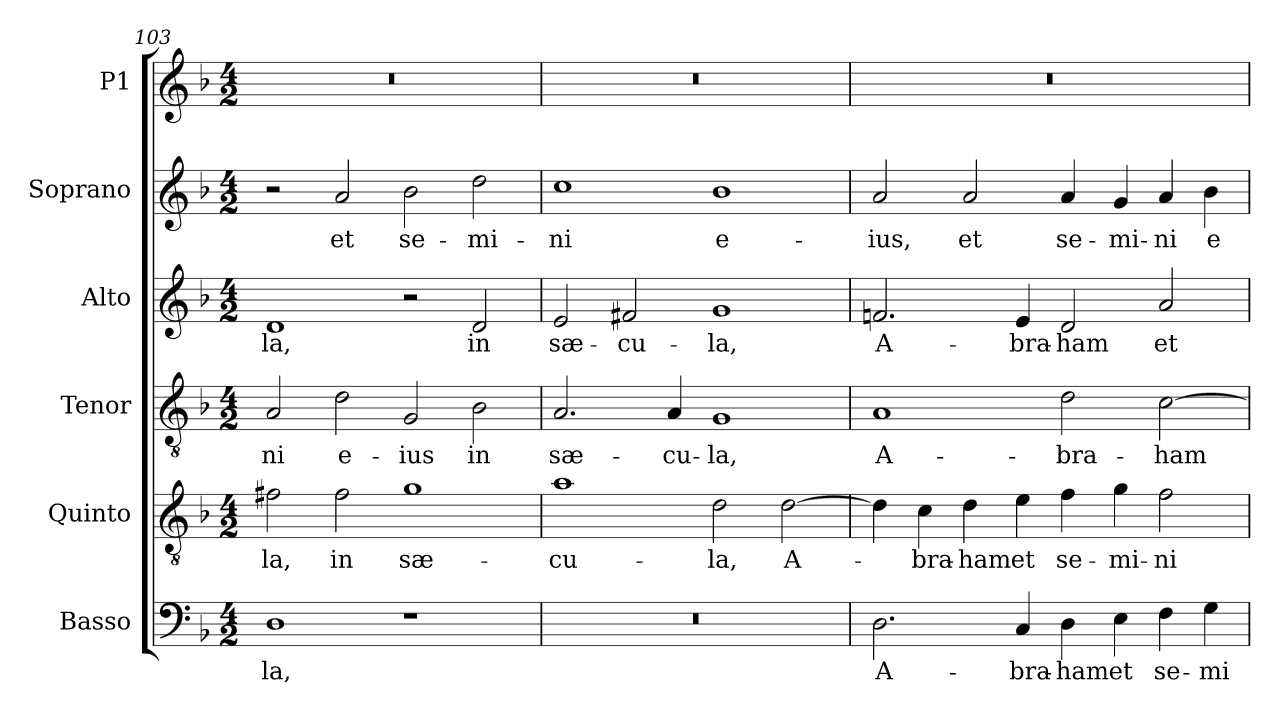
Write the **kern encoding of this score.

**kern	**text	**kern	**text	**kern	**text	**kern	**text	**kern	**text	**kern
*part6	*part6	*part5	*part5	*part4	*part4	*part3	*part3	*part2	*part2	*part1
*staff6	*staff6	*staff5	*staff5	*staff4	*staff4	*staff3	*staff3	*staff2	*staff2	*staff1
*I"Basso	*	*I"Quinto	*	*I"Tenor	*	*I"Alto	*	*I"Soprano	*	*I"P1
*I'B.	*	*I'Q.	*	*I'T.	*	*I'A.	*	*I'S.	*	*
*clefF4	*	*clefGv2	*	*clefGv2	*	*clefG2	*	*clefG2	*	*clefG2
*	*	*ITrd7c12	*	*ITrd7c12	*	*	*	*	*	*
*k[b-]	*	*k[b-]	*	*k[b-]	*	*k[b-]	*	*k[b-]	*	*k[b-]
*F:	*	*F:	*	*F:	*	*F:	*	*F:	*	*F:
*M4/2	*	*M4/2	*	*M4/2	*	*M4/2	*	*M4/2	*	*M4/2
=103	=103	=103	=103	=103	=103	=103	=103	=103	=103	=103
!	!LO:LY:b:color=#000000	!	!	!	!	!	!	!	!	!
!	!	!	!LO:LY:b:color=#000000	!	!	!	!	!	!	!
!	!	!	!	!	!LO:LY:b:color=#000000	!	!	!	!	!
!	!	!	!	!	!	!	!LO:LY:b:color=#000000	!	!	!LO:N:vis=1
1Di	-la,	2F#Xi\	-la,	2AAi/	-ni	1di	-la,	2r	.	0r
!	!	!	!LO:LY:b:color=#000000	!	!	!	!	!	!	!
!	!	!	!	!	!LO:LY:b:color=#000000	!	!	!	!	!
!	!	!	!	!	!	!	!	!	!LO:LY:b:color=#000000	!
.	.	2F#i\	in	2Di\	e-	.	.	2ai/	et	.
!	!	!	!LO:LY:b:color=#000000	!	!	!	!	!	!	!
!	!	!	!	!	!LO:LY:b:color=#000000	!	!	!	!	!
!	!	!	!	!	!	!	!	!	!LO:LY:b:color=#000000	!
1r	.	1Gi	sæ-	2GGi/	-ius	2r	.	2b-i\	se-	.
!	!	!	!	!	!LO:LY:b:color=#000000	!	!	!	!	!
!	!	!	!	!	!	!	!LO:LY:b:color=#000000	!	!	!
!	!	!	!	!	!	!	!	!	!LO:LY:b:color=#000000	!
.	.	.	.	2BB-i\	in	2di/	in	2ddi\	-mi-	.
=104	=104	=104	=104	=104	=104	=104	=104	=104	=104	=104
!LO:N:vis=1	!	!	!	!	!	!	!	!	!	!
!	!	!	!LO:LY:b:color=#000000	!	!	!	!	!	!	!
!	!	!	!	!	!LO:LY:b:color=#000000	!	!	!	!	!
!	!	!	!	!	!	!	!LO:LY:b:color=#000000	!	!	!
!	!	!	!	!	!	!	!	!	!LO:LY:b:color=#000000	!LO:N:vis=1
0r	.	1Ai	-cu-	2.AAi/	sæ-	2ei/	sæ-	1cci	-ni	0r
!	!	!	!	!	!	!	!LO:LY:b:color=#000000	!	!	!
.	.	.	.	.	.	2f#Xi/	-cu-	.	.	.
!	!	!	!	!	!LO:LY:b:color=#000000	!	!	!	!	!
.	.	.	.	4AAi/	-cu-	.	.	.	.	.
!	!	!	!LO:LY:b:color=#000000	!	!	!	!	!	!	!
!	!	!	!	!	!LO:LY:b:color=#000000	!	!	!	!	!
!	!	!	!	!	!	!	!LO:LY:b:color=#000000	!	!	!
!	!	!	!	!	!	!	!	!	!LO:LY:b:color=#000000	!
.	.	2Di\	-la,	1GGi	-la,	1gi	-la,	1b-i	e-	.
!	!	!	!LO:LY:b:color=#000000	!	!	!	!	!	!	!
.	.	[2Di\	A-	.	.	.	.	.	.	.
!!LO:LB:g=z
=105	=105	=105	=105	=105	=105	=105	=105	=105	=105	=105
!	!LO:LY:b:color=#000000	!	!	!	!	!	!	!	!	!
!	!	!	!	!	!LO:LY:b:color=#000000	!	!	!	!	!
!	!	!	!	!	!	!	!LO:LY:b:color=#000000	!	!	!
!	!	!	!	!	!	!	!	!	!LO:LY:b:color=#000000	!LO:N:vis=1
2.Di\	A-	4Di\]	.	1AAi	A-	2.fni/	A-	2ai/	-ius,	0r
!	!	!	!LO:LY:b:color=#000000	!	!	!	!	!	!	!
.	.	4Ci\	-bra-	.	.	.	.	.	.	.
!	!	!	!LO:LY:b:color=#000000	!	!	!	!	!	!	!
!	!	!	!	!	!	!	!	!	!LO:LY:b:color=#000000	!
.	.	4Di\	-ham	.	.	.	.	2ai/	et	.
!	!LO:LY:b:color=#000000	!	!	!	!	!	!	!	!	!
!	!	!	!LO:LY:b:color=#000000	!	!	!	!	!	!	!
!	!	!	!	!	!	!	!LO:LY:b:color=#000000	!	!	!
4Ci/	-bra-	4Ei\	et	.	.	4ei/	-bra-	.	.	.
!	!LO:LY:b:color=#000000	!	!	!	!	!	!	!	!	!
!	!	!	!LO:LY:b:color=#000000	!	!	!	!	!	!	!
!	!	!	!	!	!LO:LY:b:color=#000000	!	!	!	!	!
!	!	!	!	!	!	!	!LO:LY:b:color=#000000	!	!	!
!	!	!	!	!	!	!	!	!	!LO:LY:b:color=#000000	!
4Di\	-ham	4Fi\	se-	2Di\	-bra-	2di/	-ham	4ai/	se-	.
!	!LO:LY:b:color=#000000	!	!	!	!	!	!	!	!	!
!	!	!	!LO:LY:b:color=#000000	!	!	!	!	!	!	!
!	!	!	!	!	!	!	!	!	!LO:LY:b:color=#000000	!
4Ei\	et	4Gi\	-mi-	.	.	.	.	4gi/	-mi-	.
!	!LO:LY:b:color=#000000	!	!	!	!	!	!	!	!	!
!	!	!	!LO:LY:b:color=#000000	!	!	!	!	!	!	!
!	!	!	!	!	!LO:LY:b:color=#000000	!	!	!	!	!
!	!	!	!	!	!	!	!LO:LY:b:color=#000000	!	!	!
!	!	!	!	!	!	!	!	!	!LO:LY:b:color=#000000	!
4Fi\	se-	2Fi\	-ni	[2Ci\	-ham	2ai/	et	4ai/	-ni	.
!	!LO:LY:b:color=#000000	!	!	!	!	!	!	!	!	!
!	!	!	!	!	!	!	!	!	!LO:LY:b:color=#000000	!
4Gi\	-mi-	.	.	.	.	.	.	4b-i\	e-	.
=	=	=	=	=	=	=	=	=	=	=
*-	*-	*-	*-	*-	*-	*-	*-	*-	*-	*-
